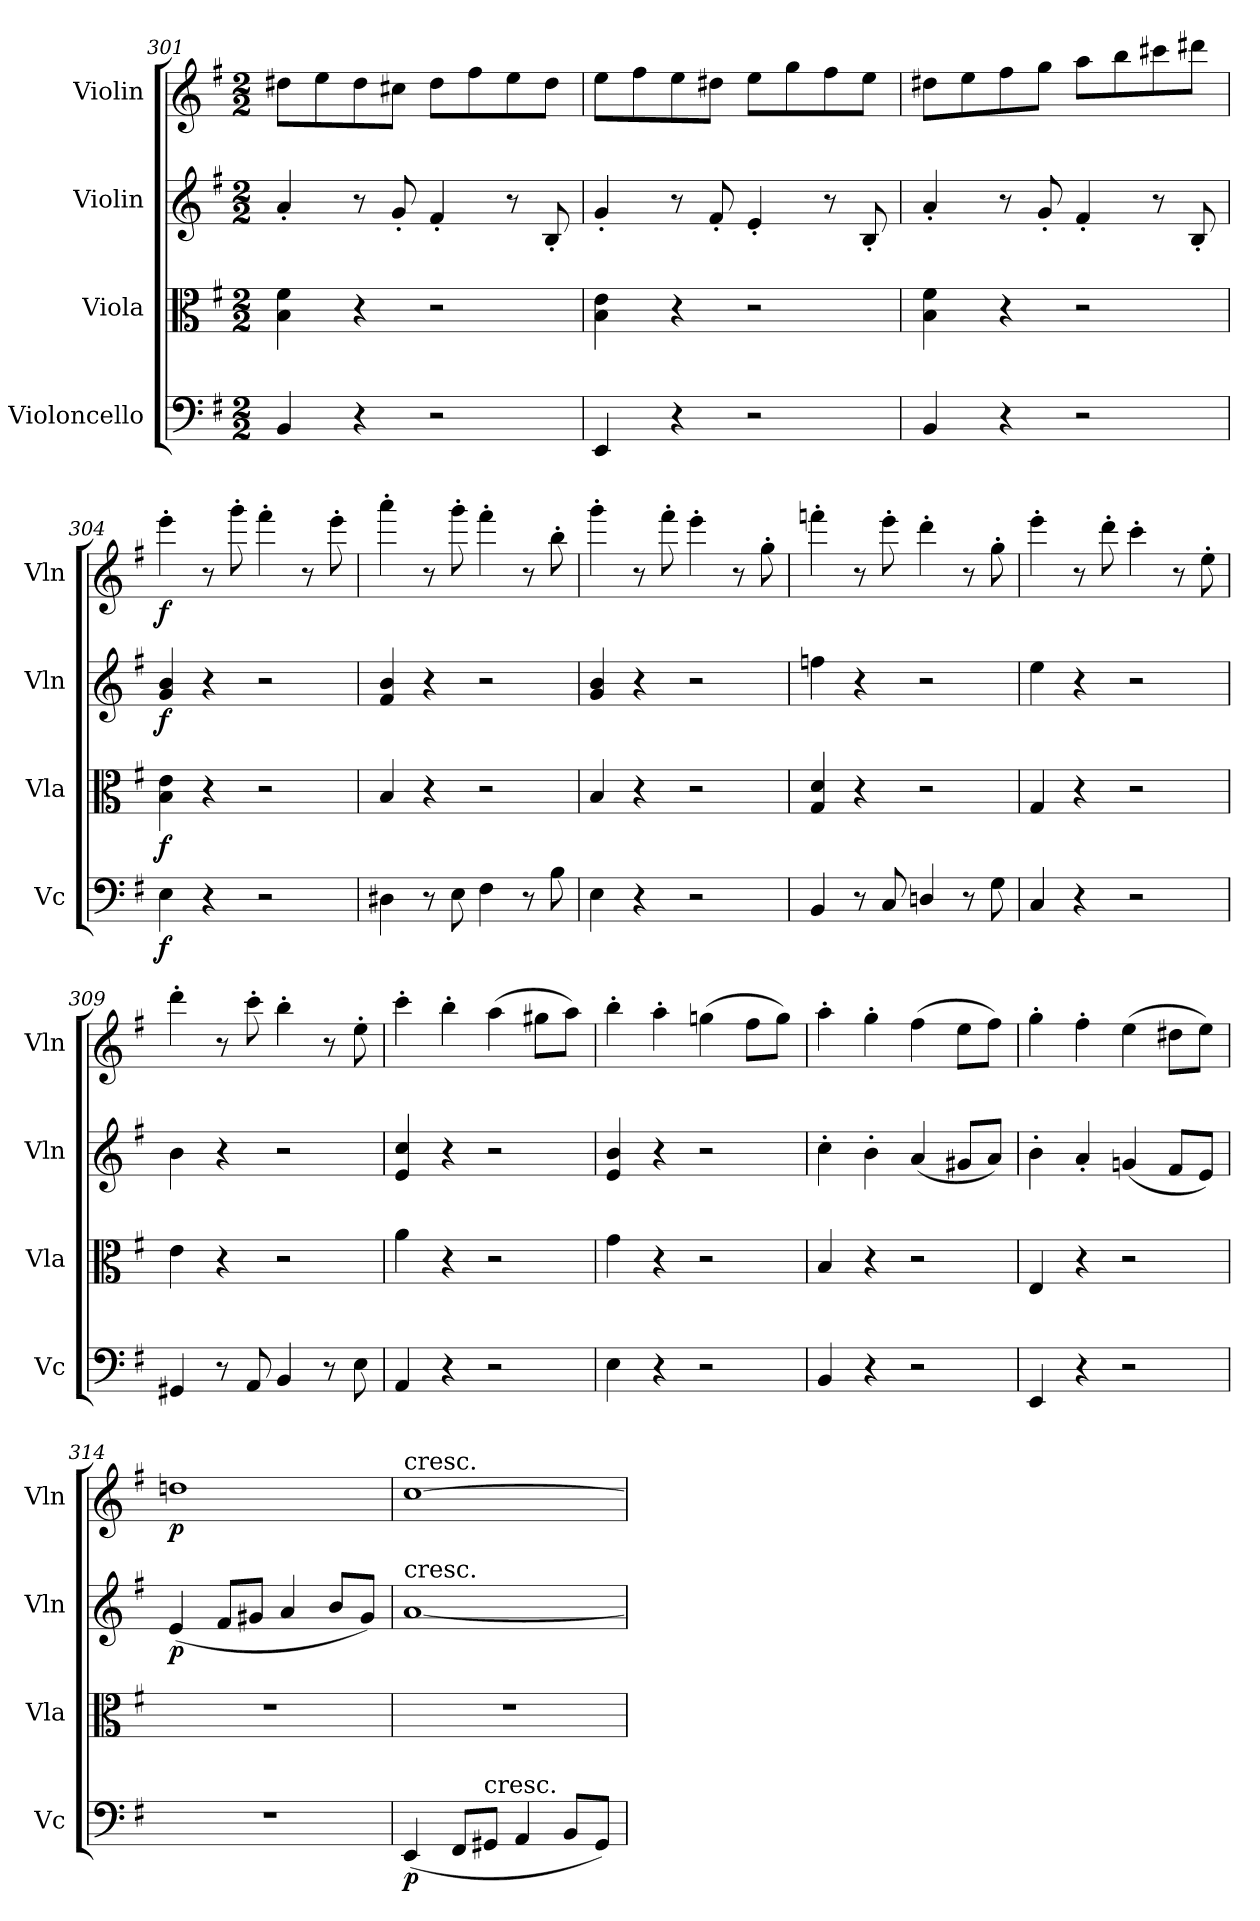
**kern	**dynam	**kern	**dynam	**kern	**dynam	**kern	**dynam
*part4	*part4	*part3	*part3	*part2	*part2	*part1	*part1
*staff4	*staff4	*staff3	*staff3	*staff2	*staff2	*staff1	*staff1
*I"Violoncello	*	*I"Viola	*	*I"Violin	*	*I"Violin	*
*I'Vc	*	*I'Vla	*	*I'Vln	*	*I'Vln	*
*clefF4	*	*clefC3	*	*clefG2	*	*clefG2	*
*k[f#]	*	*k[f#]	*	*k[f#]	*	*k[f#]	*
*e:	*	*e:	*	*e:	*	*e:	*
*M2/2	*	*M2/2	*	*M2/2	*	*M2/2	*
=301	=301	=301	=301	=301	=301	=301	=301
4BB/	.	4B\ 4f#\	.	4a'/	.	8dd#X\L	.
.	.	.	.	.	.	8ee\	.
4r	.	4r	.	8r	.	8dd#\	.
.	.	.	.	8g'/	.	8cc#X\J	.
2r	.	2r	.	4f#'/	.	8dd#\L	.
.	.	.	.	.	.	8ff#\	.
.	.	.	.	8r	.	8ee\	.
.	.	.	.	8B'/	.	8dd#\J	.
=302	=302	=302	=302	=302	=302	=302	=302
4EE/	.	4B\ 4e\	.	4g'/	.	8ee\L	.
.	.	.	.	.	.	8ff#\	.
4r	.	4r	.	8r	.	8ee\	.
.	.	.	.	8f#'/	.	8dd#X\J	.
2r	.	2r	.	4e'/	.	8ee\L	.
.	.	.	.	.	.	8gg\	.
.	.	.	.	8r	.	8ff#\	.
.	.	.	.	8B'/	.	8ee\J	.
=303	=303	=303	=303	=303	=303	=303	=303
4BB/	.	4B\ 4f#\	.	4a'/	.	8dd#X\L	.
.	.	.	.	.	.	8ee\	.
4r	.	4r	.	8r	.	8ff#\	.
.	.	.	.	8g'/	.	8gg\J	.
2r	.	2r	.	4f#'/	.	8aa\L	.
.	.	.	.	.	.	8bb\	.
.	.	.	.	8r	.	8ccc#X\	.
.	.	.	.	8B'/	.	8ddd#X\J	.
=304	=304	=304	=304	=304	=304	=304	=304
4E\	f	4B\ 4e\	f	4g/ 4b/	f	4eee'\	f
4r	.	4r	.	4r	.	8r	.
.	.	.	.	.	.	8ggg'\	.
2r	.	2r	.	2r	.	4fff#'\	.
.	.	.	.	.	.	8r	.
.	.	.	.	.	.	8eee'\	.
=305	=305	=305	=305	=305	=305	=305	=305
4D#X\	.	4B/	.	4f#/ 4b/	.	4aaa'\	.
8r	.	4r	.	4r	.	8r	.
8E\	.	.	.	.	.	8ggg'\	.
4F#\	.	2r	.	2r	.	4fff#'\	.
8r	.	.	.	.	.	8r	.
8B\	.	.	.	.	.	8bb'\	.
=306	=306	=306	=306	=306	=306	=306	=306
4E\	.	4B/	.	4g/ 4b/	.	4ggg'\	.
4r	.	4r	.	4r	.	8r	.
.	.	.	.	.	.	8fff#'\	.
2r	.	2r	.	2r	.	4eee'\	.
.	.	.	.	.	.	8r	.
.	.	.	.	.	.	8gg'\	.
=307	=307	=307	=307	=307	=307	=307	=307
4BB/	.	4G/ 4d/	.	4ffn\	.	4fffn'\	.
8r	.	4r	.	4r	.	8r	.
8C/	.	.	.	.	.	8eee'\	.
4Dn/	.	2r	.	2r	.	4ddd'\	.
8r	.	.	.	.	.	8r	.
8G\	.	.	.	.	.	8gg'\	.
=308	=308	=308	=308	=308	=308	=308	=308
4C/	.	4G/	.	4ee\	.	4eee'\	.
4r	.	4r	.	4r	.	8r	.
.	.	.	.	.	.	8ddd'\	.
2r	.	2r	.	2r	.	4ccc'\	.
.	.	.	.	.	.	8r	.
.	.	.	.	.	.	8ee'\	.
=309	=309	=309	=309	=309	=309	=309	=309
4GG#X/	.	4e\	.	4b\	.	4ddd'\	.
8r	.	4r	.	4r	.	8r	.
8AA/	.	.	.	.	.	8ccc'\	.
4BB/	.	2r	.	2r	.	4bb'\	.
8r	.	.	.	.	.	8r	.
8E\	.	.	.	.	.	8ee'\	.
=310	=310	=310	=310	=310	=310	=310	=310
4AA/	.	4a\	.	4e/ 4cc/	.	4ccc'\	.
4r	.	4r	.	4r	.	4bb'\	.
2r	.	2r	.	2r	.	(4aa\	.
.	.	.	.	.	.	8gg#X\L	.
.	.	.	.	.	.	8aa\J)	.
=311	=311	=311	=311	=311	=311	=311	=311
4E\	.	4g\	.	4e/ 4b/	.	4bb'\	.
4r	.	4r	.	4r	.	4aa'\	.
2r	.	2r	.	2r	.	(4ggn\	.
.	.	.	.	.	.	8ff#\L	.
.	.	.	.	.	.	8gg\J)	.
=312	=312	=312	=312	=312	=312	=312	=312
4BB/	.	4B/	.	4cc'\	.	4aa'\	.
4r	.	4r	.	4b'\	.	4gg'\	.
2r	.	2r	.	(4a/	.	(4ff#\	.
.	.	.	.	8g#X/L	.	8ee\L	.
.	.	.	.	8a/J)	.	8ff#\J)	.
=313	=313	=313	=313	=313	=313	=313	=313
4EE/	.	4E/	.	4b'\	.	4gg'\	.
4r	.	4r	.	4a'/	.	4ff#'\	.
2r	.	2r	.	(4gn/	.	(4ee\	.
.	.	.	.	8f#/L	.	8dd#X\L	.
.	.	.	.	8e/J)	.	8ee\J)	.
=314	=314	=314	=314	=314	=314	=314	=314
1r	.	1r	.	(4e/	p	1ddn	p
.	.	.	.	8f#/L	.	.	.
.	.	.	.	8g#X/J	.	.	.
.	.	.	.	4a/	.	.	.
.	.	.	.	8b\L	.	.	.
.	.	.	.	8g#/J)	.	.	.
=315	=315	=315	=315	=315	=315	=315	=315
!	!	!	!	!	!	!LO:TX:t=cresc.	!
!	!	!	!	!LO:TX:t=cresc.	!	!	!
(4EE/	p	1r	.	[1a	.	[1cc	.
8FF#/L	.	.	.	.	.	.	.
!LO:TX:t=cresc.	!	!	!	!	!	!	!
8GG#X/J	.	.	.	.	.	.	.
4AA/	.	.	.	.	.	.	.
8BB/L	.	.	.	.	.	.	.
8GG#/J)	.	.	.	.	.	.	.
=	=	=	=	=	=	=	=
*-	*-	*-	*-	*-	*-	*-	*-
